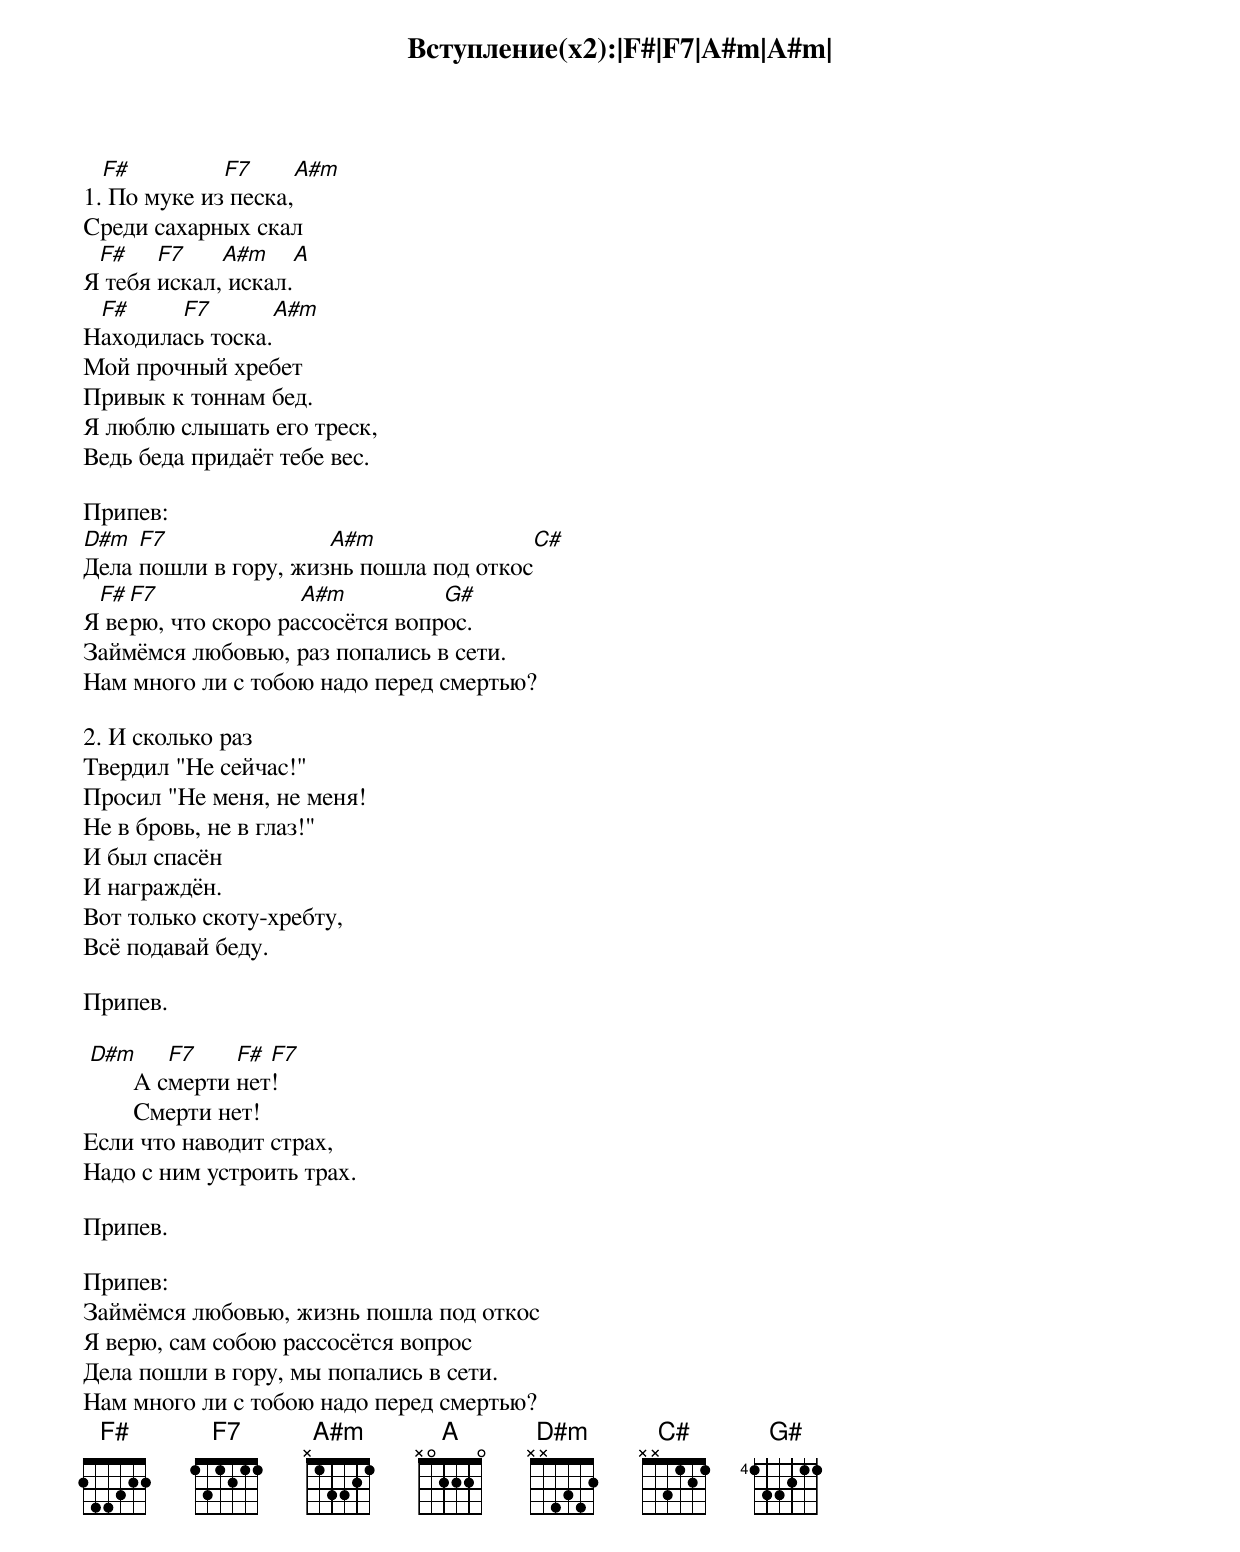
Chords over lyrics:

Вступление(x2):|F#|F7|A#m|A#m|

  F#         F7           A#m
1. По муке из песка,
Среди сахарных скал
 F#    F7    A#m    A
Я тебя искал, искал.
 F#     F7            A#m
Находилась тоска.
Мой прочный хребет
Привык к тоннам бед.
Я люблю слышать его треск,
Ведь беда придаёт тебе вес.

Припев:
D#m  F7               A#m                  C#
Дела пошли в гору, жизнь пошла под откос
 F# F7              A#m          G#
Я верю, что скоро рассосётся вопрос.
Займёмся любовью, раз попались в сети.
Нам много ли с тобою надо перед смертью?

2. И сколько раз
Твердил "Не сейчас!"
Просил "Не меня, не меня!
Не в бровь, не в глаз!"
И был спасëн
И награждён.
Вот только скоту-хребту,
Всё подавай беду.

Припев.

 D#m       F7    F# F7
	А смерти нет!
	Смерти нет!
Если что наводит страх,
Надо с ним устроить трах.

Припев.

Припев:
Займёмся любовью, жизнь пошла под откос
Я верю, сам собою рассосётся вопрос
Дела пошли в гору, мы попались в сети.
Нам много ли с тобою надо перед смертью?
